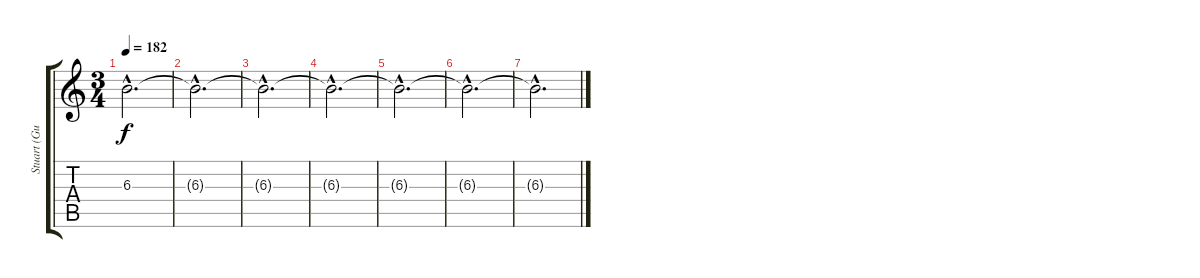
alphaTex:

\track ("Stuart (Guitar)" "Stuart (Gu") {instrument distortionguitar}
\staff {score tabs}
\tuning (D4 A3 F3 C3 G2 D2) {hide}
\ts (3 4)
\tempo 182
\clef g2
\ks c
6.3{hac t}.2{d dy f} |
6.3{hac t}.2{d volume 8} |
6.3{hac t}.2{d} |
6.3{hac t}.2{d volume 5} |
6.3{hac t}.2{d} |
6.3{hac t}.2{d volume 0} |
6.3{hac t}.2{d}
